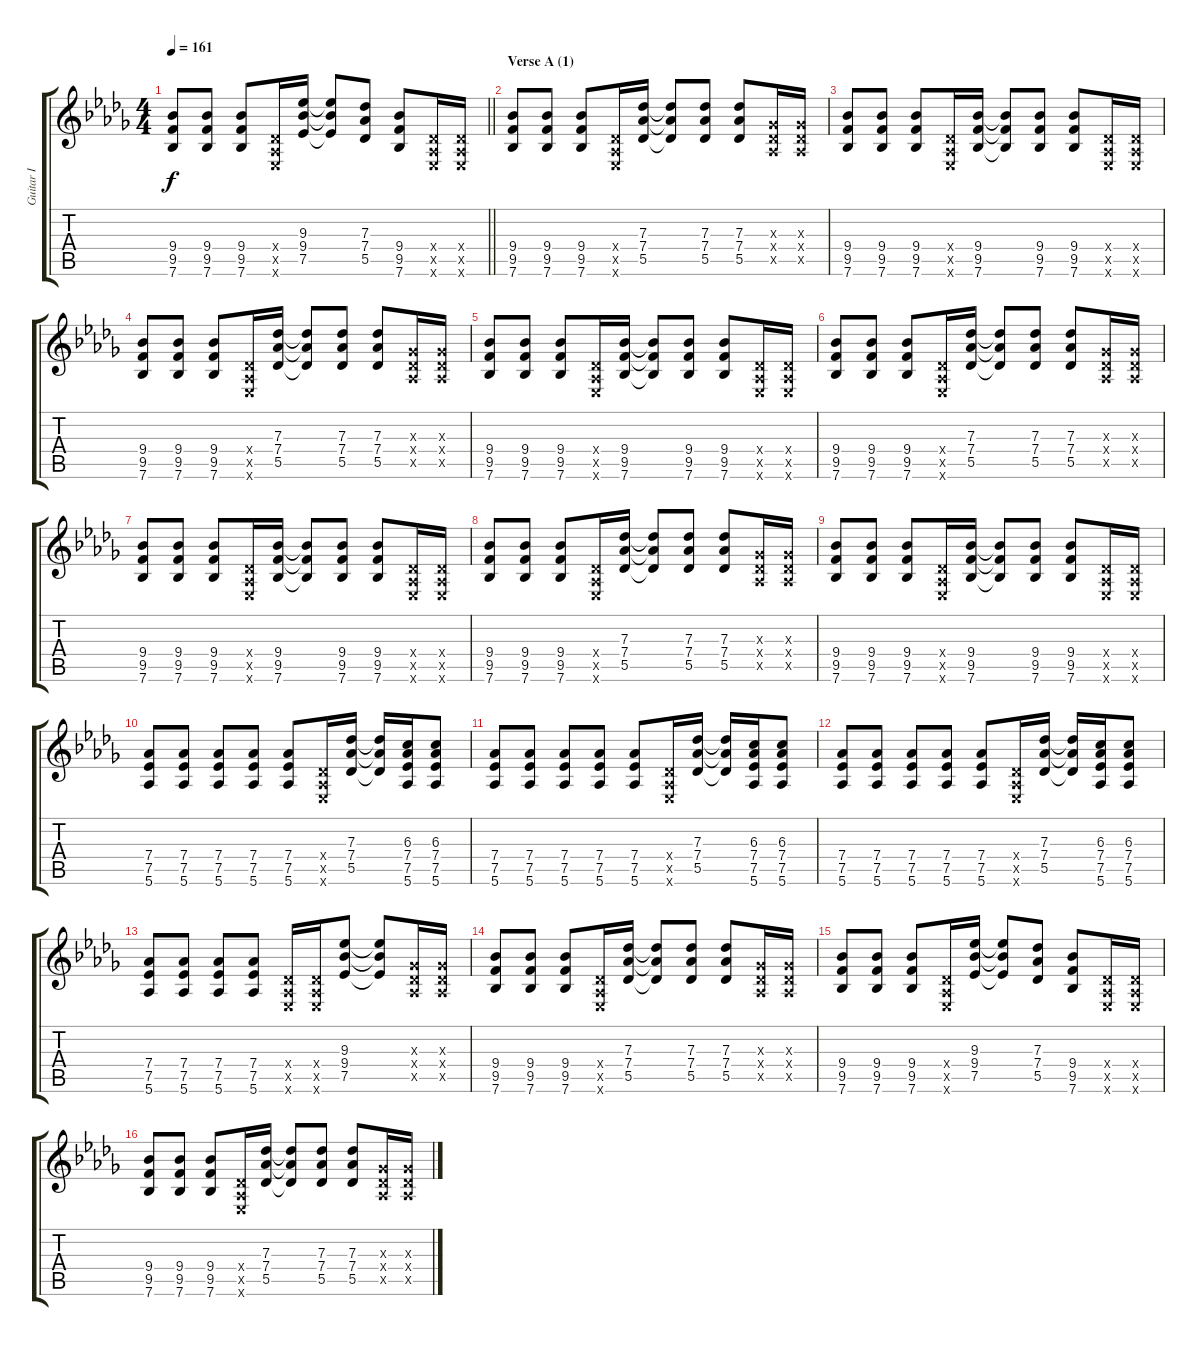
\track ("Guitar I" "Guitar I") {instrument distortionguitar}
\staff {score tabs}
\tuning (Eb4 Bb3 Gb3 Db3 Ab2 Eb2) {hide}
\ts (4 4)
\tempo 161
\clef g2
\barLineRight lightlight
\ks bbminor
(9.4 9.5 7.6).8{dy f} (9.4 9.5 7.6).8 (9.4 9.5 7.6).8 (0.4{x} 0.5{x} 0.6{x}).16 (9.3 9.4 7.5).16 (9.3{t} 9.4{t} 7.5{t}).8 (7.3 7.4 5.5).8 (9.4 9.5 7.6).8 (0.4{x} 0.5{x} 0.6{x}).16 (0.4{x} 0.5{x} 0.6{x}).16 |
\section ("" "Verse A (1)")
(9.4 9.5 7.6).8 (9.4 9.5 7.6).8 (9.4 9.5 7.6).8 (0.4{x} 0.5{x} 0.6{x}).16 (7.3 7.4 5.5).16 (7.3{t} 7.4{t} 5.5{t}).8 (7.3 7.4 5.5).8 (7.3 7.4 5.5).8 (0.3{x} 0.4{x} 0.5{x}).16 (0.3{x} 0.4{x} 0.5{x}).16 |
(9.4 9.5 7.6).8 (9.4 9.5 7.6).8 (9.4 9.5 7.6).8 (0.4{x} 0.5{x} 0.6{x}).16 (9.4 9.5 7.6).16 (9.4{t} 9.5{t} 7.6{t}).8 (9.4 9.5 7.6).8 (9.4 9.5 7.6).8 (0.4{x} 0.5{x} 0.6{x}).16 (0.4{x} 0.5{x} 0.6{x}).16 |
(9.4 9.5 7.6).8 (9.4 9.5 7.6).8 (9.4 9.5 7.6).8 (0.4{x} 0.5{x} 0.6{x}).16 (7.3 7.4 5.5).16 (7.3{t} 7.4{t} 5.5{t}).8 (7.3 7.4 5.5).8 (7.3 7.4 5.5).8 (0.3{x} 0.4{x} 0.5{x}).16 (0.3{x} 0.4{x} 0.5{x}).16 |
(9.4 9.5 7.6).8 (9.4 9.5 7.6).8 (9.4 9.5 7.6).8 (0.4{x} 0.5{x} 0.6{x}).16 (9.4 9.5 7.6).16 (9.4{t} 9.5{t} 7.6{t}).8 (9.4 9.5 7.6).8 (9.4 9.5 7.6).8 (0.4{x} 0.5{x} 0.6{x}).16 (0.4{x} 0.5{x} 0.6{x}).16 |
(9.4 9.5 7.6).8 (9.4 9.5 7.6).8 (9.4 9.5 7.6).8 (0.4{x} 0.5{x} 0.6{x}).16 (7.3 7.4 5.5).16 (7.3{t} 7.4{t} 5.5{t}).8 (7.3 7.4 5.5).8 (7.3 7.4 5.5).8 (0.3{x} 0.4{x} 0.5{x}).16 (0.3{x} 0.4{x} 0.5{x}).16 |
(9.4 9.5 7.6).8 (9.4 9.5 7.6).8 (9.4 9.5 7.6).8 (0.4{x} 0.5{x} 0.6{x}).16 (9.4 9.5 7.6).16 (9.4{t} 9.5{t} 7.6{t}).8 (9.4 9.5 7.6).8 (9.4 9.5 7.6).8 (0.4{x} 0.5{x} 0.6{x}).16 (0.4{x} 0.5{x} 0.6{x}).16 |
(9.4 9.5 7.6).8 (9.4 9.5 7.6).8 (9.4 9.5 7.6).8 (0.4{x} 0.5{x} 0.6{x}).16 (7.3 7.4 5.5).16 (7.3{t} 7.4{t} 5.5{t}).8 (7.3 7.4 5.5).8 (7.3 7.4 5.5).8 (0.3{x} 0.4{x} 0.5{x}).16 (0.3{x} 0.4{x} 0.5{x}).16 |
(9.4 9.5 7.6).8 (9.4 9.5 7.6).8 (9.4 9.5 7.6).8 (0.4{x} 0.5{x} 0.6{x}).16 (9.4 9.5 7.6).16 (9.4{t} 9.5{t} 7.6{t}).8 (9.4 9.5 7.6).8 (9.4 9.5 7.6).8 (0.4{x} 0.5{x} 0.6{x}).16 (0.4{x} 0.5{x} 0.6{x}).16 |
(7.4 7.5 5.6).8 (7.4 7.5 5.6).8 (7.4 7.5 5.6).8 (7.4 7.5 5.6).8 (7.4 7.5 5.6).8 (0.4{x} 0.5{x} 0.6{x}).16 (7.3 7.4 5.5).16 (7.3{t} 7.4{t} 5.5{t}).16 (6.3 7.4 7.5 5.6).16 (6.3 7.4 7.5 5.6).8 |
(7.4 7.5 5.6).8 (7.4 7.5 5.6).8 (7.4 7.5 5.6).8 (7.4 7.5 5.6).8 (7.4 7.5 5.6).8 (0.4{x} 0.5{x} 0.6{x}).16 (7.3 7.4 5.5).16 (7.3{t} 7.4{t} 5.5{t}).16 (6.3 7.4 7.5 5.6).16 (6.3 7.4 7.5 5.6).8 |
(7.4 7.5 5.6).8 (7.4 7.5 5.6).8 (7.4 7.5 5.6).8 (7.4 7.5 5.6).8 (7.4 7.5 5.6).8 (0.4{x} 0.5{x} 0.6{x}).16 (7.3 7.4 5.5).16 (7.3{t} 7.4{t} 5.5{t}).16 (6.3 7.4 7.5 5.6).16 (6.3 7.4 7.5 5.6).8 |
(7.4 7.5 5.6).8 (7.4 7.5 5.6).8 (7.4 7.5 5.6).8 (7.4 7.5 5.6).8 (0.4{x} 0.5{x} 0.6{x}).16 (0.4{x} 0.5{x} 0.6{x}).16 (9.3 9.4 7.5).8 (9.3{t} 9.4{t} 7.5{t}).8 (0.3{x} 0.4{x} 0.5{x}).16 (0.3{x} 0.4{x} 0.5{x}).16 |
(9.4 9.5 7.6).8 (9.4 9.5 7.6).8 (9.4 9.5 7.6).8 (0.4{x} 0.5{x} 0.6{x}).16 (7.3 7.4 5.5).16 (7.3{t} 7.4{t} 5.5{t}).8 (7.3 7.4 5.5).8 (7.3 7.4 5.5).8 (0.3{x} 0.4{x} 0.5{x}).16 (0.3{x} 0.4{x} 0.5{x}).16 |
(9.4 9.5 7.6).8 (9.4 9.5 7.6).8 (9.4 9.5 7.6).8 (0.4{x} 0.5{x} 0.6{x}).16 (9.3 9.4 7.5).16 (9.3{t} 9.4{t} 7.5{t}).8 (7.3 7.4 5.5).8 (9.4 9.5 7.6).8 (0.4{x} 0.5{x} 0.6{x}).16 (0.4{x} 0.5{x} 0.6{x}).16 |
(9.4 9.5 7.6).8 (9.4 9.5 7.6).8 (9.4 9.5 7.6).8 (0.4{x} 0.5{x} 0.6{x}).16 (7.3 7.4 5.5).16 (7.3{t} 7.4{t} 5.5{t}).8 (7.3 7.4 5.5).8 (7.3 7.4 5.5).8 (0.3{x} 0.4{x} 0.5{x}).16 (0.3{x} 0.4{x} 0.5{x}).16
